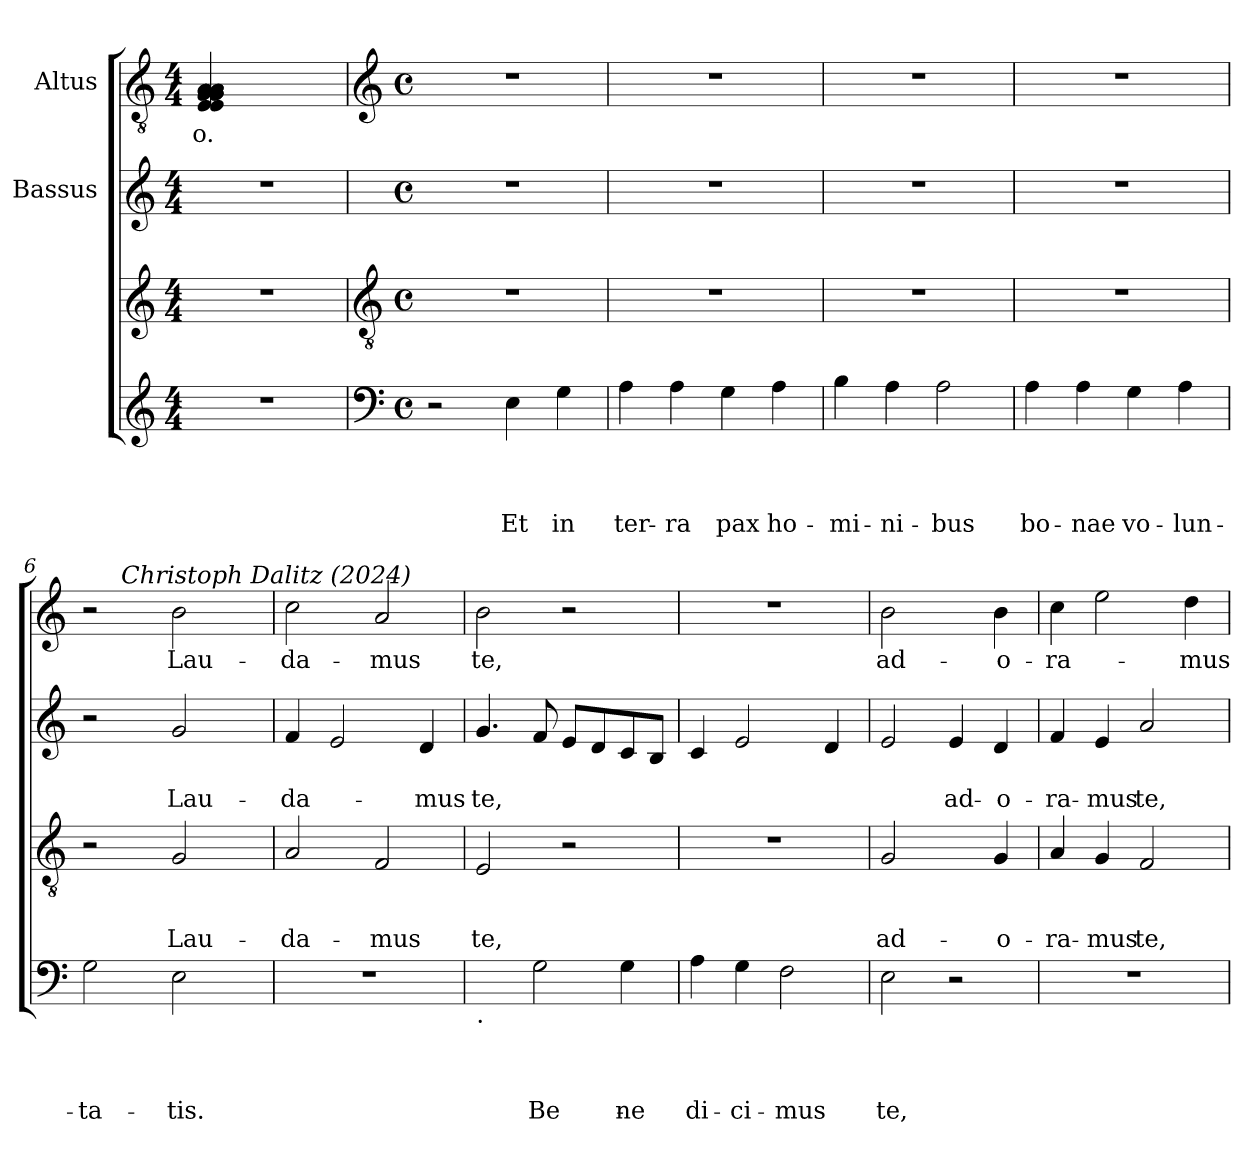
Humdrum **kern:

**kern	**text	**text	**text	**text	**kern	**text	**text	**text	**kern	**text	**text	**kern	**text
*part4	*part4	*part4	*part4	*part4	*part3	*part3	*part3	*part3	*part2	*part2	*part2	*part1	*part1
*staff4	*staff4	*staff4	*staff4	*staff4	*staff3	*staff3	*staff3	*staff3	*staff2	*staff2	*staff2	*staff1	*staff1
*	*	*	*	*	*	*	*	*	*I"Bassus	*	*	*I"Altus	*
*clefG2	*	*	*	*	*clefG2	*	*	*	*clefG2	*	*	*clefGv2	*
*k[]	*	*	*	*	*k[]	*	*	*	*k[]	*	*	*k[]	*
*C:	*	*	*	*	*C:	*	*	*	*C:	*	*	*C:	*
*M4/4	*	*	*	*	*M4/4	*	*	*	*M4/4	*	*	*M4/4	*
=1	=1	=1	=1	=1	=1	=1	=1	=1	=1	=1	=1	=1	=1
!	!	!	!	!	!	!	!	!	!	!	!	!	!LO:LY:b
1r	.	.	.	.	1r	.	.	.	1r	.	.	4E/ 4E/ 4G/ 4G/ 4G/ 4G/ 4A/ 4A/ 4A/ 4A/	-o.
.	.	.	.	.	.	.	.	.	.	.	.	2.ryy	.
!!LO:LB:g=z
=2	=2	=2	=2	=2	=2	=2	=2	=2	=2	=2	=2	=2	=2
*clefF4	*	*	*	*	*clefGv2	*	*	*	*	*	*	*clefG2	*
*M4/4	*	*	*	*	*M4/4	*	*	*	*M4/4	*	*	*M4/4	*
*met(c)	*	*	*	*	*met(c)	*	*	*	*met(c)	*	*	*met(c)	*
2r	.	.	.	.	1r	.	.	.	1r	.	.	1r	.
!	!	!	!	!LO:LY:b	!	!	!	!	!	!	!	!	!
4E\	.	.	.	Et	.	.	.	.	.	.	.	.	.
!	!	!	!	!LO:LY:b	!	!	!	!	!	!	!	!	!
4G\	.	.	.	in	.	.	.	.	.	.	.	.	.
=3	=3	=3	=3	=3	=3	=3	=3	=3	=3	=3	=3	=3	=3
!	!	!	!	!LO:LY:b	!	!	!	!	!	!	!	!	!
4A\	.	.	.	ter-	1r	.	.	.	1r	.	.	1r	.
!	!	!	!	!LO:LY:b	!	!	!	!	!	!	!	!	!
4A\	.	.	.	-ra	.	.	.	.	.	.	.	.	.
!	!	!	!	!LO:LY:b	!	!	!	!	!	!	!	!	!
4G\	.	.	.	pax	.	.	.	.	.	.	.	.	.
!	!	!	!	!LO:LY:b	!	!	!	!	!	!	!	!	!
4A\	.	.	.	ho-	.	.	.	.	.	.	.	.	.
=4	=4	=4	=4	=4	=4	=4	=4	=4	=4	=4	=4	=4	=4
!	!	!	!	!LO:LY:b	!	!	!	!	!	!	!	!	!
4B\	.	.	.	-mi-	1r	.	.	.	1r	.	.	1r	.
!	!	!	!	!LO:LY:b	!	!	!	!	!	!	!	!	!
4A\	.	.	.	-ni-	.	.	.	.	.	.	.	.	.
!	!	!	!	!LO:LY:b	!	!	!	!	!	!	!	!	!
2A\	.	.	.	-bus	.	.	.	.	.	.	.	.	.
=5	=5	=5	=5	=5	=5	=5	=5	=5	=5	=5	=5	=5	=5
!	!	!	!	!LO:LY:b	!	!	!	!	!	!	!	!	!
4A\	.	.	.	bo-	1r	.	.	.	1r	.	.	1r	.
!	!	!	!	!LO:LY:b	!	!	!	!	!	!	!	!	!
4A\	.	.	.	-nae	.	.	.	.	.	.	.	.	.
!	!	!	!	!LO:LY:b	!	!	!	!	!	!	!	!	!
4G\	.	.	.	vo-	.	.	.	.	.	.	.	.	.
!	!	!	!	!LO:LY:b	!	!	!	!	!	!	!	!	!
4A\	.	.	.	-lun-	.	.	.	.	.	.	.	.	.
=6	=6	=6	=6	=6	=6	=6	=6	=6	=6	=6	=6	=6	=6
!	!	!	!	!LO:LY:b	!	!	!	!	!	!	!	!	!
*	*	*	*	*	*	*	*	*	*	*	*	*^	*
2G\	.	.	.	-ta-	2r	.	.	.	2r	.	.	2r	8.ryy	.
!	!	!	!	!	!	!	!	!	!	!	!	!	!LO:TX:a:i:t=Christoph Dalitz (2024)	!
.	.	.	.	.	.	.	.	.	.	.	.	.	2ryy	.
!	!	!	!	!LO:LY:b	!	!	!	!LO:LY:b	!	!	!LO:LY:b	!	!	!LO:LY:b
2E\	.	.	.	-tis.	2G/	.	.	Lau-	2g/	.	Lau-	2b\	.	Lau-
.	.	.	.	.	.	.	.	.	.	.	.	.	4ryy	.
.	.	.	.	.	.	.	.	.	.	.	.	.	16ryy	.
=7	=7	=7	=7	=7	=7	=7	=7	=7	=7	=7	=7	=7	=7	=7
!	!	!	!	!	!	!	!	!LO:LY:b	!	!	!LO:LY:b	!	!	!LO:LY:b
*	*	*	*	*	*	*	*	*	*	*	*	*v	*v	*
1r	.	.	.	.	2A/	.	.	-da-	4f/	.	-da-	2cc\	-da-
.	.	.	.	.	.	.	.	.	2e/	.	.	.	.
!	!	!	!	!	!	!	!	!LO:LY:b	!	!	!	!	!LO:LY:b
.	.	.	.	.	2F/	.	.	-mus	.	.	.	2a/	-mus
!	!	!	!	!	!	!	!	!	!	!	!LO:LY:b	!	!
.	.	.	.	.	.	.	.	.	4d/	.	-mus	.	.
!!LO:LB:g=z
=8	=8	=8	=8	=8	=8	=8	=8	=8	=8	=8	=8	=8	=8
*^	*	*	*	*	*	*	*	*	*	*	*	*	*
!LO:TX:b:t=.	!	!	!	!	!	!	!	!	!	!	!	!	!	!
!	!	!	!	!	!	!	!	!	!LO:LY:b	!	!	!LO:LY:b	!	!LO:LY:b
4.ryy	2.ryy	.	.	.	.	2E/	.	.	te,	4.g/	.	te,	2b\	te,
!	!	!	!	!	!LO:LY:b	!	!	!	!	!	!	!	!	!
2G\	.	.	.	.	Be-	.	.	.	.	8f/	.	.	.	.
.	.	.	.	.	.	2r	.	.	.	8e/L	.	.	2r	.
.	.	.	.	.	.	.	.	.	.	8d/	.	.	.	.
!	!	!	!	!	!LO:LY:b	!	!	!	!	!	!	!	!	!
.	4G\	.	.	.	-ne-	.	.	.	.	8c/	.	.	.	.
8ryy	.	.	.	.	.	.	.	.	.	8B/J	.	.	.	.
*v	*v	*	*	*	*	*	*	*	*	*	*	*	*	*
=9	=9	=9	=9	=9	=9	=9	=9	=9	=9	=9	=9	=9	=9
!	!	!	!	!LO:LY:b	!	!	!	!	!	!	!	!	!
4A\	.	.	.	-di-	1r	.	.	.	4c/	.	.	1r	.
!	!	!	!	!LO:LY:b	!	!	!	!	!	!	!	!	!
4G\	.	.	.	-ci-	.	.	.	.	2e/	.	.	.	.
!	!	!	!	!LO:LY:b	!	!	!	!	!	!	!	!	!
2F\	.	.	.	-mus	.	.	.	.	.	.	.	.	.
.	.	.	.	.	.	.	.	.	4d/	.	.	.	.
=10	=10	=10	=10	=10	=10	=10	=10	=10	=10	=10	=10	=10	=10
!	!	!	!	!LO:LY:b	!	!	!	!LO:LY:b	!	!	!	!	!LO:LY:b
2E\	.	.	.	te,	2G/	.	.	ad-	2e/	.	.	2b\	ad-
!	!	!	!	!	!	!	!	!	!	!	!LO:LY:b	!	!
2r	.	.	.	.	4ryy	.	.	.	4e/	.	ad-	4ryy	.
!	!	!	!	!	!	!	!	!LO:LY:b	!	!	!LO:LY:b	!	!LO:LY:b
.	.	.	.	.	4G/	.	.	-o-	4d/	.	-o-	4b\	-o-
=11	=11	=11	=11	=11	=11	=11	=11	=11	=11	=11	=11	=11	=11
!	!	!	!	!	!	!	!	!LO:LY:b	!	!	!LO:LY:b	!	!LO:LY:b
1r	.	.	.	.	4A/	.	.	-ra-	4f/	.	-ra-	4cc\	-ra-
!	!	!	!	!	!	!	!	!LO:LY:b	!	!	!LO:LY:b	!	!
.	.	.	.	.	4G/	.	.	-mus	4e/	.	-mus	2ee\	.
!	!	!	!	!	!	!	!	!LO:LY:b	!	!	!LO:LY:b	!	!
.	.	.	.	.	2F/	.	.	te,	2a/	.	te,	.	.
!	!	!	!	!	!	!	!	!	!	!	!	!	!LO:LY:b
.	.	.	.	.	.	.	.	.	.	.	.	4dd\	-mus
=	=	=	=	=	=	=	=	=	=	=	=	=	=
*-	*-	*-	*-	*-	*-	*-	*-	*-	*-	*-	*-	*-	*-
